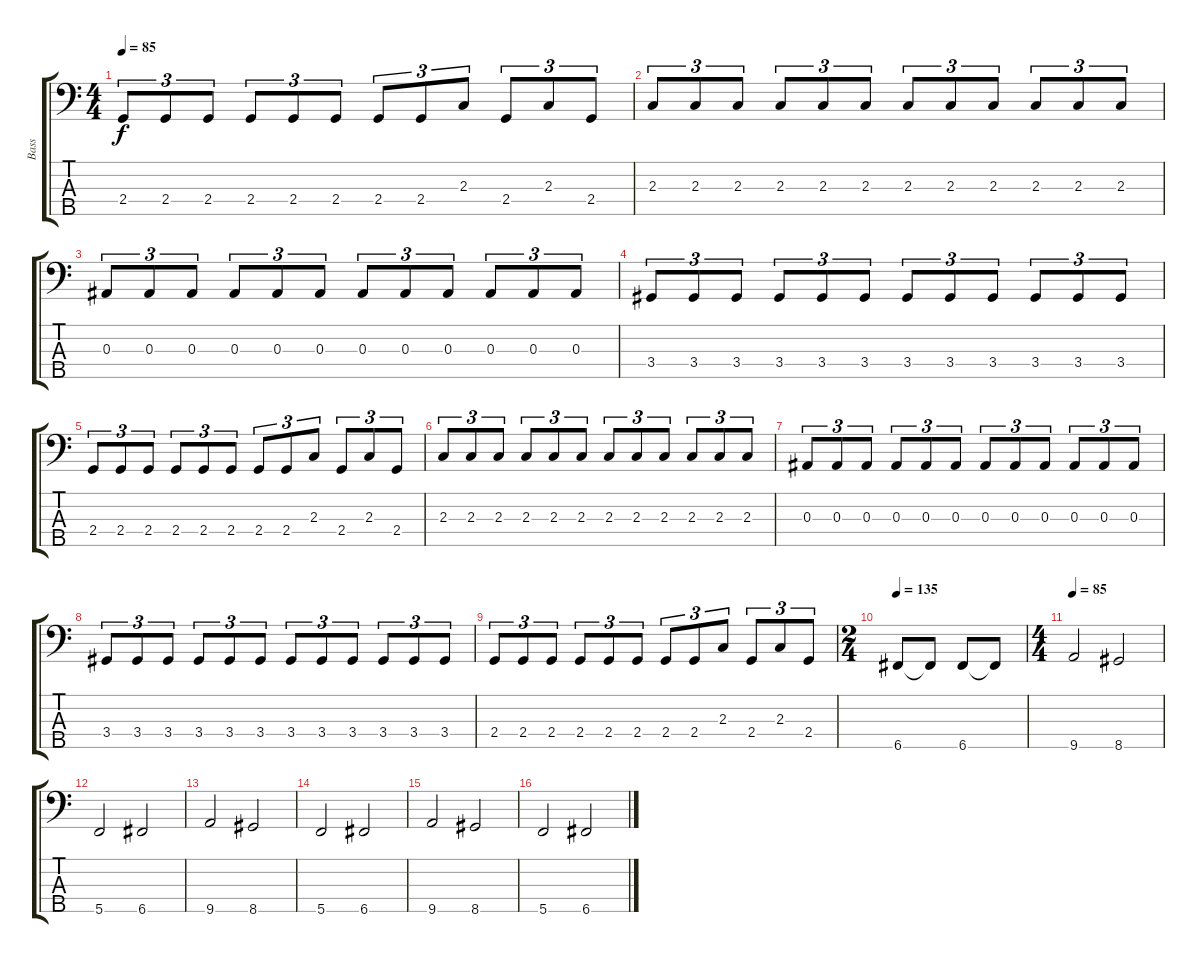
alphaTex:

\track ("Bass" "Bass") {instrument electricbassfinger}
\staff {score tabs}
\tuning (Ab2 Eb2 Bb1 F1 C1) {hide}
\ts (4 4)
\tempo 85
\clef f4
\ks c
2.4.8{tu (3 2) dy f} 2.4.8{tu (3 2)} 2.4.8{tu (3 2)} 2.4.8{tu (3 2)} 2.4.8{tu (3 2)} 2.4.8{tu (3 2)} 2.4.8{tu (3 2)} 2.4.8{tu (3 2)} 2.3.8{tu (3 2)} 2.4.8{tu (3 2)} 2.3.8{tu (3 2)} 2.4.8{tu (3 2)} |
2.3.8{tu (3 2)} 2.3.8{tu (3 2)} 2.3.8{tu (3 2)} 2.3.8{tu (3 2)} 2.3.8{tu (3 2)} 2.3.8{tu (3 2)} 2.3.8{tu (3 2)} 2.3.8{tu (3 2)} 2.3.8{tu (3 2)} 2.3.8{tu (3 2)} 2.3.8{tu (3 2)} 2.3.8{tu (3 2)} |
0.3.8{tu (3 2)} 0.3.8{tu (3 2)} 0.3.8{tu (3 2)} 0.3.8{tu (3 2)} 0.3.8{tu (3 2)} 0.3.8{tu (3 2)} 0.3.8{tu (3 2)} 0.3.8{tu (3 2)} 0.3.8{tu (3 2)} 0.3.8{tu (3 2)} 0.3.8{tu (3 2)} 0.3.8{tu (3 2)} |
3.4.8{tu (3 2)} 3.4.8{tu (3 2)} 3.4.8{tu (3 2)} 3.4.8{tu (3 2)} 3.4.8{tu (3 2)} 3.4.8{tu (3 2)} 3.4.8{tu (3 2)} 3.4.8{tu (3 2)} 3.4.8{tu (3 2)} 3.4.8{tu (3 2)} 3.4.8{tu (3 2)} 3.4.8{tu (3 2)} |
2.4.8{tu (3 2)} 2.4.8{tu (3 2)} 2.4.8{tu (3 2)} 2.4.8{tu (3 2)} 2.4.8{tu (3 2)} 2.4.8{tu (3 2)} 2.4.8{tu (3 2)} 2.4.8{tu (3 2)} 2.3.8{tu (3 2)} 2.4.8{tu (3 2)} 2.3.8{tu (3 2)} 2.4.8{tu (3 2)} |
2.3.8{tu (3 2)} 2.3.8{tu (3 2)} 2.3.8{tu (3 2)} 2.3.8{tu (3 2)} 2.3.8{tu (3 2)} 2.3.8{tu (3 2)} 2.3.8{tu (3 2)} 2.3.8{tu (3 2)} 2.3.8{tu (3 2)} 2.3.8{tu (3 2)} 2.3.8{tu (3 2)} 2.3.8{tu (3 2)} |
0.3.8{tu (3 2)} 0.3.8{tu (3 2)} 0.3.8{tu (3 2)} 0.3.8{tu (3 2)} 0.3.8{tu (3 2)} 0.3.8{tu (3 2)} 0.3.8{tu (3 2)} 0.3.8{tu (3 2)} 0.3.8{tu (3 2)} 0.3.8{tu (3 2)} 0.3.8{tu (3 2)} 0.3.8{tu (3 2)} |
3.4.8{tu (3 2)} 3.4.8{tu (3 2)} 3.4.8{tu (3 2)} 3.4.8{tu (3 2)} 3.4.8{tu (3 2)} 3.4.8{tu (3 2)} 3.4.8{tu (3 2)} 3.4.8{tu (3 2)} 3.4.8{tu (3 2)} 3.4.8{tu (3 2)} 3.4.8{tu (3 2)} 3.4.8{tu (3 2)} |
2.4.8{tu (3 2)} 2.4.8{tu (3 2)} 2.4.8{tu (3 2)} 2.4.8{tu (3 2)} 2.4.8{tu (3 2)} 2.4.8{tu (3 2)} 2.4.8{tu (3 2)} 2.4.8{tu (3 2)} 2.3.8{tu (3 2)} 2.4.8{tu (3 2)} 2.3.8{tu (3 2)} 2.4.8{tu (3 2)} |
\ts (2 4)
\tempo 135
6.5.8 6.5{t}.8 6.5.8 6.5{t}.8 |
\ts (4 4)
\tempo 85
9.5.2 8.5.2 |
5.5.2 6.5.2 |
9.5.2 8.5.2 |
5.5.2 6.5.2 |
9.5.2 8.5.2 |
5.5.2 6.5.2
